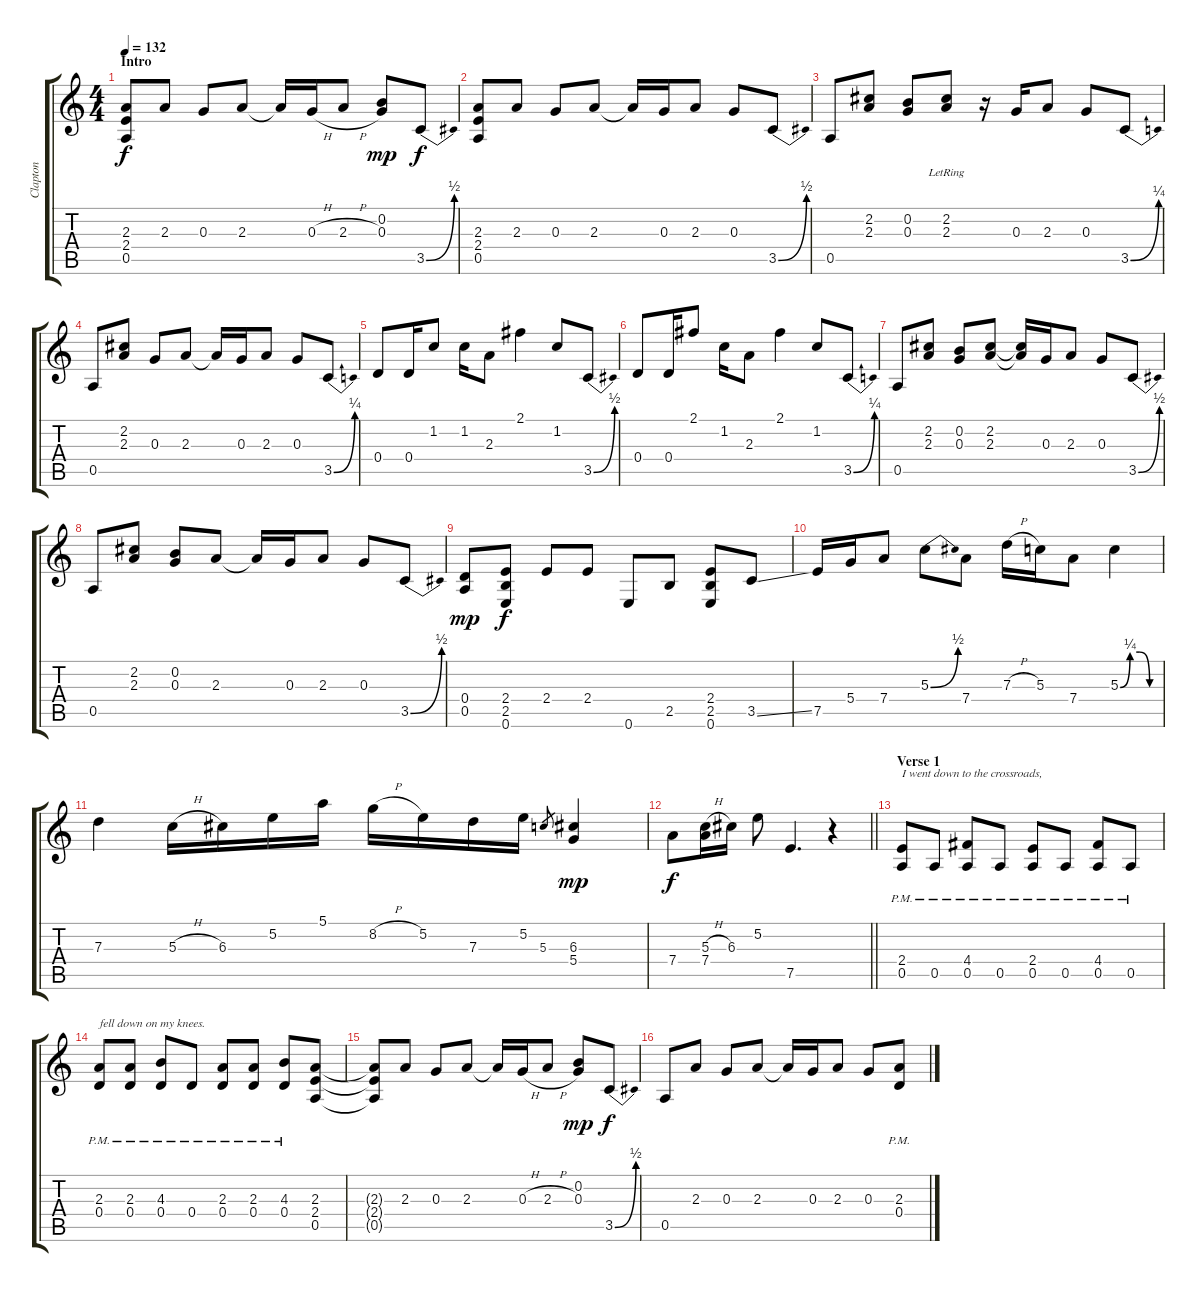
\track ("Clapton" "Clapton") {instrument overdrivenguitar}
\staff {score tabs}
\tuning (E4 B3 G3 D3 A2 E2) {hide}
\ts (4 4)
\section ("" "Intro")
\tempo 132
\clef g2
\ks c
(2.3 2.4 0.5).8{dy f instrument overdrivenguitar} 2.3.8 0.3.8 2.3.8 2.3{t}.16 0.3{h}.16 2.3{h}.8 (0.2 0.3).8{dy mp} 3.5{be (bend 0 0 60 2)}.8{dy f} |
(2.3 2.4 0.5).8 2.3.8 0.3.8 2.3.8 2.3{t}.16 0.3.16 2.3.8 0.3.8 3.5{be (bend 0 0 60 2)}.8 |
0.5.8 (2.2 2.3).8 (0.2 0.3).8 (2.2 2.3{lr}).8 r.16 0.3.16 2.3.8 0.3.8 3.5{be (bend 0 0 60 1)}.8 |
0.5.8 (2.2 2.3).8 0.3.8 2.3.8 2.3{t}.16 0.3.16 2.3.8 0.3.8 3.5{be (bend 0 0 60 1)}.8 |
0.4.8 0.4.16 1.2.8 1.2.16 2.3.8 2.1.4 1.2.8 3.5{be (bend 0 0 60 2)}.8 |
0.4.8 0.4.16 2.1.8 1.2.16 2.3.8 2.1.4 1.2.8 3.5{be (bend 0 0 60 1)}.8 |
0.5.8 (2.2 2.3).8 (0.2 0.3).8 (2.2 2.3).8 (2.2{t} 2.3{t}).16 0.3.16 2.3.8 0.3.8 3.5{be (bend 0 0 60 2)}.8 |
0.5.8 (2.2 2.3).8 (0.2 0.3).8 2.3.8 2.3{t}.16 0.3.16 2.3.8 0.3.8 3.5{be (bend 0 0 60 2)}.8 |
(0.4 0.5).8{dy mp} (2.4 2.5 0.6).8{dy f} 2.4.8 2.4.8 0.6.8 2.5.8 (2.4 2.5 0.6).8 3.5{ss}.8 |
7.5.16 5.4.16 7.4.8 5.3{be (bend 0 0 60 2)}.8 7.4.8 7.3{h}.16 5.3.16 7.4.8 5.3{be (custom 0 0 15 1 30 1 45 0 60 0)}.4 |
7.3.4 5.3{h}.16 6.3.16 5.2.16 5.1.16 8.2{h}.16 5.2.16 7.3.16 5.2.16 5.3.8{gr} (6.3 5.4).4{dy mp} |
\barLineRight lightlight
7.4.8{dy f} (5.3{h} 7.4).16 6.3.16 5.2.8 7.5.4{d} r.4 |
\section ("" "Verse 1")
(2.4{pm} 0.5{pm}).8{txt "I went down to the crossroads," volume 8} 0.5{pm}.8 (4.4{pm} 0.5{pm}).8 0.5{pm}.8 (2.4{pm} 0.5{pm}).8 0.5{pm}.8 (4.4{pm} 0.5{pm}).8 0.5{pm}.8 |
(2.3{pm} 0.4{pm}).8{txt "fell down on my knees."} (2.3{pm} 0.4{pm}).8 (4.3{pm} 0.4{pm}).8 0.4{pm}.8 (2.3{pm} 0.4{pm}).8 (2.3{pm} 0.4{pm}).8 (4.3{pm} 0.4{pm}).8 (2.3 2.4 0.5).8{volume 16} |
(2.3{t} 2.4{t} 0.5{t}).8 2.3.8 0.3.8 2.3.8 2.3{t}.16 0.3{h}.16 2.3{h}.8 (0.2 0.3).8{dy mp} 3.5{be (bend 0 0 60 2)}.8{dy f} |
0.5.8 2.3.8 0.3.8 2.3.8 2.3{t}.16 0.3.16 2.3.8 0.3.8 (2.3{pm} 0.4{pm}).8{volume 8}
